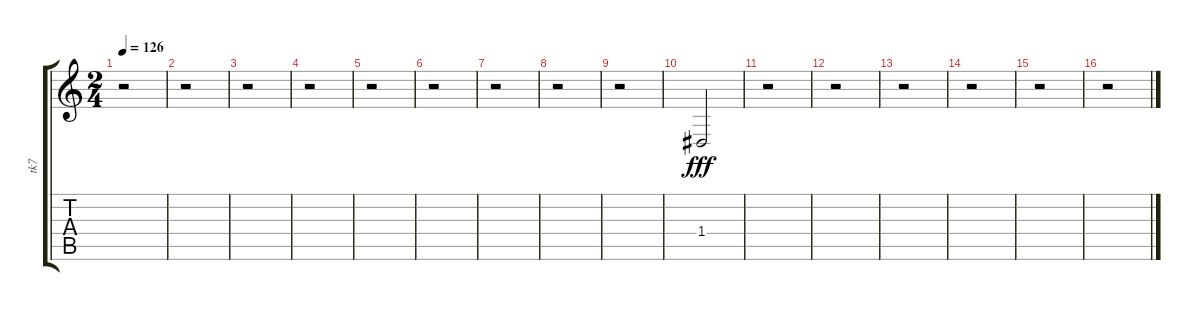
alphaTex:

\track ("tk7" "tk7") {instrument brasssection}
\staff {score tabs}
\tuning (E4 B3 G3 D3 A2 E2) {hide}
\ts (2 4)
\tempo 126
\clef g2
\ks c
r.2{dy fff} |
r.2 |
r.2 |
r.2 |
r.2 |
r.2 |
r.2 |
r.2 |
r.2 |
1.4.2 |
r.2 |
r.2 |
r.2 |
r.2 |
r.2 |
r.2
